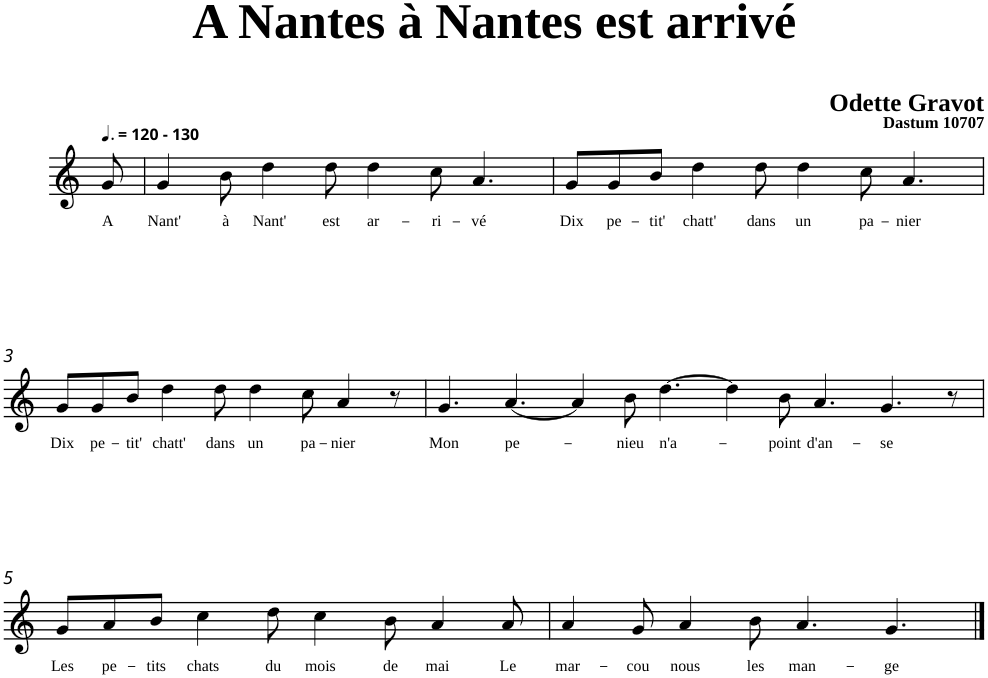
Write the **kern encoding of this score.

**kern	**text
*part1	*part1
*staff1	*staff1
*clefG2	*
*k[]	*
=	=
!LO:TX:a:B:t=- 130	!
!	!LO:LY:b
8g/	A
=1	=1
!	!LO:LY:b
4g/	Nant'
!	!LO:LY:b
8b\	à
!	!LO:LY:b
4dd\	Nant'
!	!LO:LY:b
8dd\	est
!	!LO:LY:b
4dd\	ar-
!	!LO:LY:b
8cc\	-ri-
!	!LO:LY:b
4.a/	-vé
=2	=2
!	!LO:LY:b
8g/L	Dix
!	!LO:LY:b
8g/	pe-
!	!LO:LY:b
8b/J	-tit'
!	!LO:LY:b
4dd\	chatt'
!	!LO:LY:b
8dd\	dans
!	!LO:LY:b
4dd\	un
!	!LO:LY:b
8cc\	pa-
!	!LO:LY:b
4.a/	-nier
!!LO:LB:g=z
=3	=3
!	!LO:LY:b
8g/L	Dix
!	!LO:LY:b
8g/	pe-
!	!LO:LY:b
8b/J	-tit'
!	!LO:LY:b
4dd\	chatt'
!	!LO:LY:b
8dd\	dans
!	!LO:LY:b
4dd\	un
!	!LO:LY:b
8cc\	pa-
!	!LO:LY:b
4a/	-nier
8r	.
=4	=4
!	!LO:LY:b
4.g/	Mon
!	!LO:LY:b
[4.a/	pe-
4a/]	.
!	!LO:LY:b
8b\	-nieu
!	!LO:LY:b
[4.dd\	n'a-
4dd\]	.
!	!LO:LY:b
8b\	-point
!	!LO:LY:b
4.a/	d'an-
!	!LO:LY:b
4.g/	-se
8r	.
!!LO:LB:g=z
=5	=5
!	!LO:LY:b
8g/L	Les
!	!LO:LY:b
8a/	pe-
!	!LO:LY:b
8b/J	-tits
!	!LO:LY:b
4cc\	chats
!	!LO:LY:b
8dd\	du
!	!LO:LY:b
4cc\	mois
!	!LO:LY:b
8b\	de
!	!LO:LY:b
4a/	mai
!	!LO:LY:b
8a/	Le
=6	=6
!	!LO:LY:b
4a/	mar-
!	!LO:LY:b
8g/	-cou
!	!LO:LY:b
4a/	nous
!	!LO:LY:b
8b\	les
!	!LO:LY:b
[4a/	man-
8ryy	.
!	!LO:LY:b
4.g/	-ge
==7	==7
8a/]	.
=	=
*-	*-
